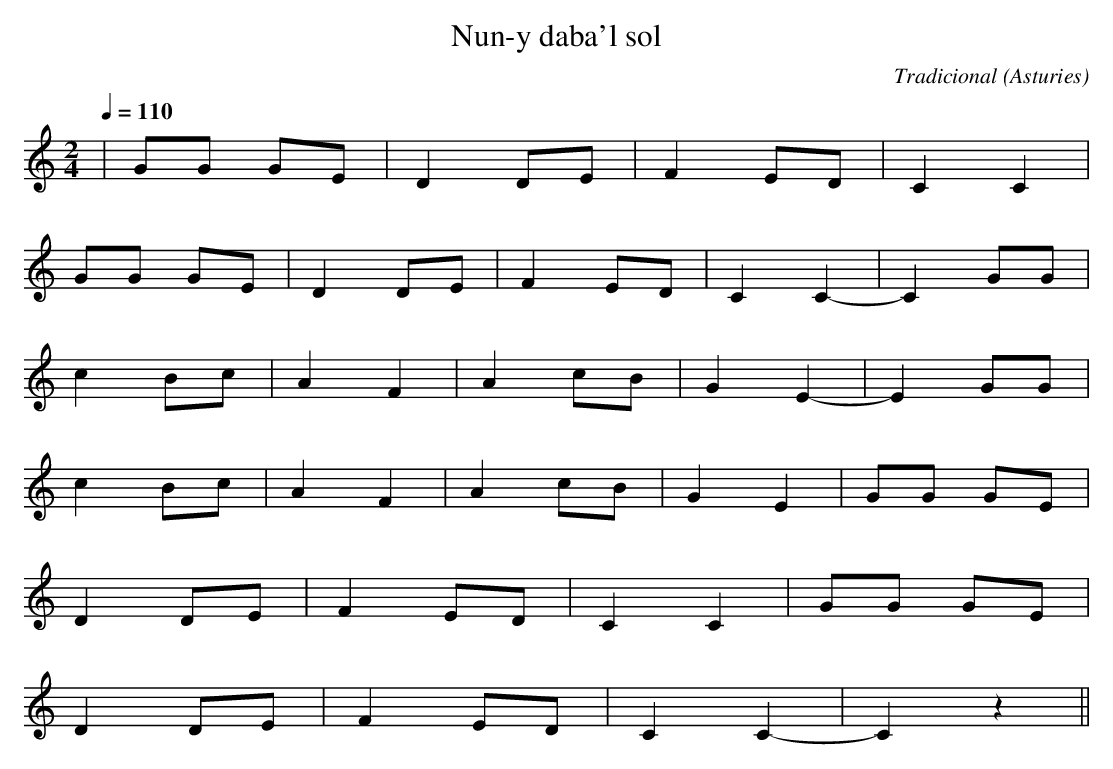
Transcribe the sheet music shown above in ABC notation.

X:1
T:Nun-y daba'l sol
C:Tradicional
O:Asturies
M:2/4
L:1/8
Q:1/4=110
K:C
|GG GE|D2 DE|F2 ED|C2 C2|
GG GE|D2 DE|F2 ED|C2 C2-|C2 GG|
c2 Bc|A2 F2|A2 cB|G2 E2-|E2 GG|
c2 Bc|A2 F2|A2 cB|G2 E2|GG GE|
D2 DE|F2 ED|C2 C2|GG GE|
D2 DE|F2 ED|C2 C2-|C2 z2||
